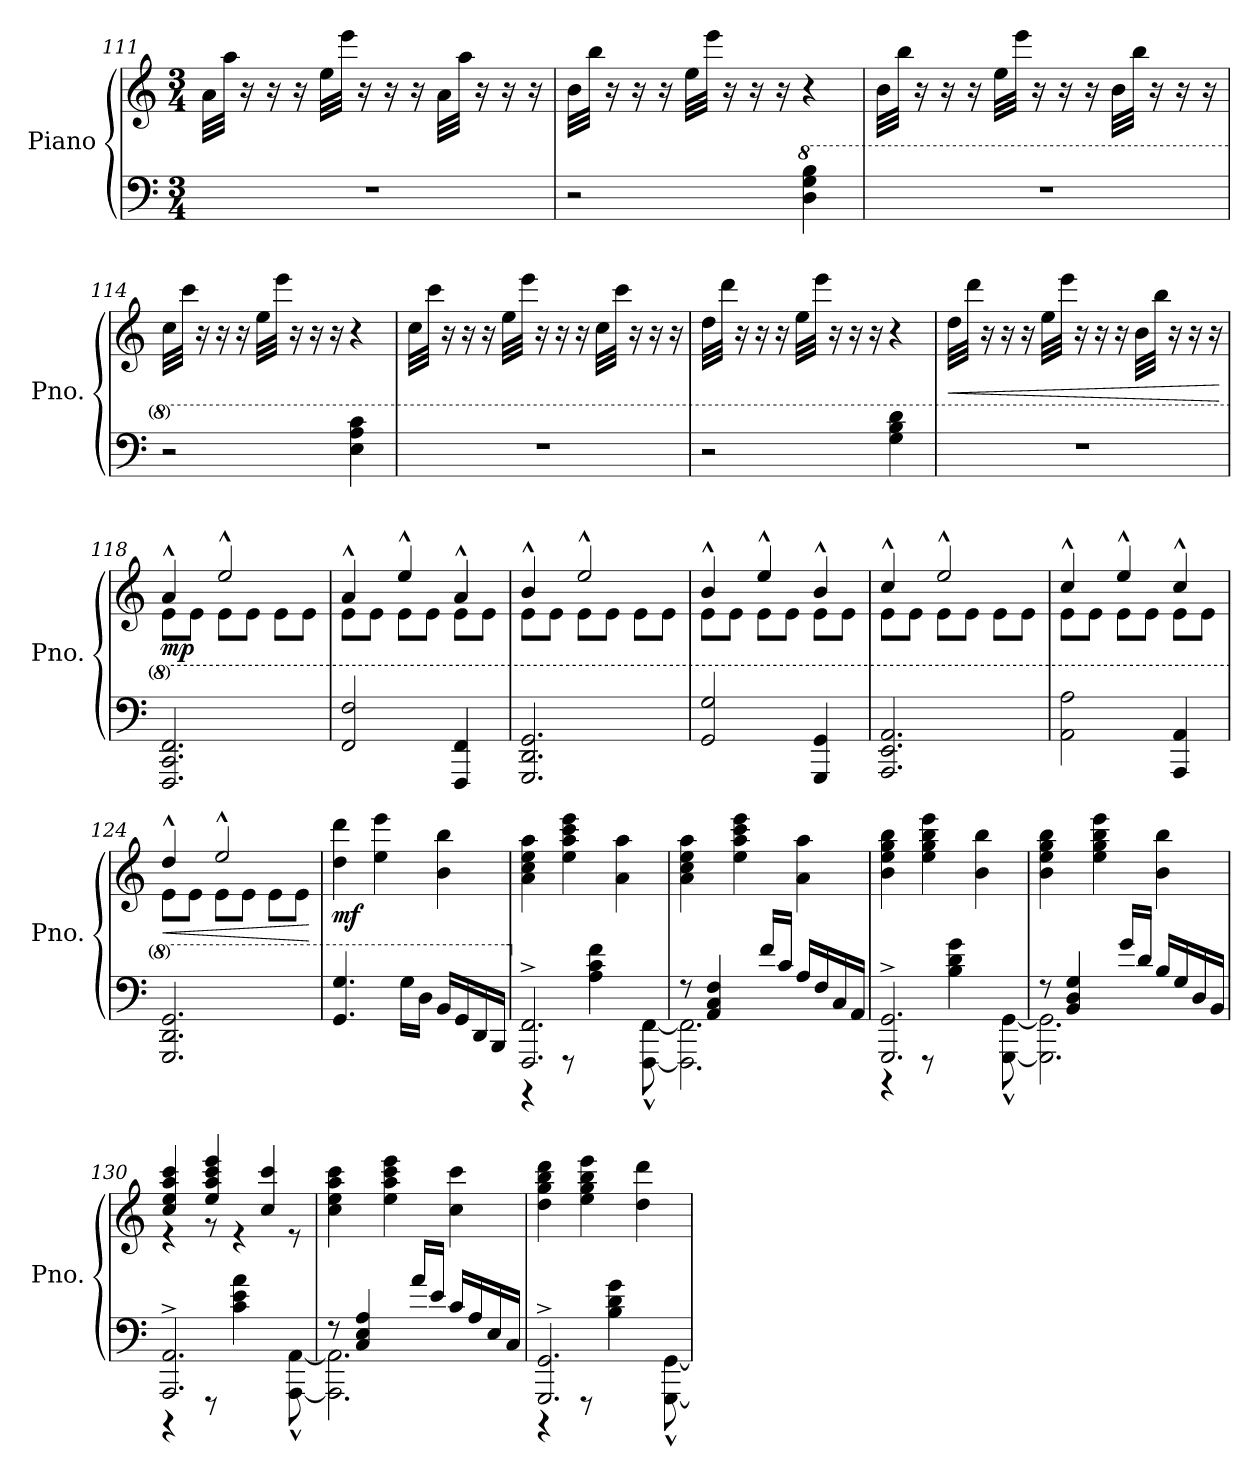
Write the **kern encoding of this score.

**kern	**kern	**dynam
*part1	*part1	*part1
*staff2	*staff1	*staff1/2
*I"Piano	*	*
*I'Pno.	*	*
*clefF4	*clefG2	*
*k[]	*k[]	*
*M3/4	*M3/4	*
=111	=111	=111
2.r	32a\LLL	.
.	32aa\JJJ	.
.	16r	.
.	16r	.
.	16r	.
.	32ee\LLL	.
.	32eee\JJJ	.
.	16r	.
.	16r	.
.	16r	.
.	32a\LLL	.
.	32aa\JJJ	.
.	16r	.
.	16r	.
.	16r	.
=112	=112	=112
2r	32b\LLL	.
.	32bb\JJJ	.
.	16r	.
.	16r	.
.	16r	.
.	32ee\LLL	.
.	32eee\JJJ	.
.	16r	.
.	16r	.
.	16r	.
*8va	*	*
4d\ 4g\ 4b\	4r	.
=113	=113	=113
*X8va	*	*
2.r	32b\LLL	.
.	32bb\JJJ	.
.	16r	.
.	16r	.
.	16r	.
.	32ee\LLL	.
.	32eee\JJJ	.
.	16r	.
.	16r	.
.	16r	.
.	32b\LLL	.
.	32bb\JJJ	.
.	16r	.
.	16r	.
.	16r	.
=114	=114	=114
2r	32cc\LLL	.
.	32ccc\JJJ	.
.	16r	.
.	16r	.
.	16r	.
.	32ee\LLL	.
.	32eee\JJJ	.
.	16r	.
.	16r	.
.	16r	.
*8va	*	*
4e\ 4a\ 4cc\	4r	.
=115	=115	=115
*X8va	*	*
2.r	32cc\LLL	.
.	32ccc\JJJ	.
.	16r	.
.	16r	.
.	16r	.
.	32ee\LLL	.
.	32eee\JJJ	.
.	16r	.
.	16r	.
.	16r	.
.	32cc\LLL	.
.	32ccc\JJJ	.
.	16r	.
.	16r	.
.	16r	.
=116	=116	=116
2r	32dd\LLL	.
.	32ddd\JJJ	.
.	16r	.
.	16r	.
.	16r	.
.	32ee\LLL	.
.	32eee\JJJ	.
.	16r	.
.	16r	.
.	16r	.
*8va	*	*
4g\ 4b\ 4dd\	4r	.
=117	=117	=117
*X8va	*	*
!	!	!LO:HP:b
2.r	32dd\LLL	<
.	32ddd\JJJ	.
.	16r	.
.	16r	.
.	16r	.
.	32ee\LLL	.
.	32eee\JJJ	.
.	16r	.
.	16r	.
.	16r	.
.	32b\LLL	.
.	32bb\JJJ	.
.	16r	.
.	16r	.
.	16r	.
.	.	[
=118	=118	=118
*	*^	*
!	!	!	!LO:DY:b
2.FFF/ 2.CC/ 2.FF/	4a^^/	8e\L	mp
.	.	8e\J	.
.	2ee^^/	8e\L	.
.	.	8e\J	.
.	.	8e\L	.
.	.	8e\J	.
=119	=119	=119	=119
2FF/ 2F/	4a^^/	8e\L	.
.	.	8e\J	.
.	4ee^^/	8e\L	.
.	.	8e\J	.
4FFF/ 4FF/	4a^^/	8e\L	.
.	.	8e\J	.
=120	=120	=120	=120
2.GGG/ 2.DD/ 2.GG/	4b^^/	8e\L	.
.	.	8e\J	.
.	2ee^^/	8e\L	.
.	.	8e\J	.
.	.	8e\L	.
.	.	8e\J	.
=121	=121	=121	=121
2GG/ 2G/	4b^^/	8e\L	.
.	.	8e\J	.
.	4ee^^/	8e\L	.
.	.	8e\J	.
4GGG/ 4GG/	4b^^/	8e\L	.
.	.	8e\J	.
=122	=122	=122	=122
2.AAA/ 2.EE/ 2.AA/	4cc^^/	8e\L	.
.	.	8e\J	.
.	2ee^^/	8e\L	.
.	.	8e\J	.
.	.	8e\L	.
.	.	8e\J	.
=123	=123	=123	=123
2AA\ 2A\	4cc^^/	8e\L	.
.	.	8e\J	.
.	4ee^^/	8e\L	.
.	.	8e\J	.
4AAA/ 4AA/	4cc^^/	8e\L	.
.	.	8e\J	.
=124	=124	=124	=124
!	!	!	!LO:HP:b
2.GGG/ 2.DD/ 2.GG/	4dd^^/	8e\L	<
.	.	8e\J	.
.	2ee^^/	8e\L	.
.	.	8e\J	.
.	.	8e\L	.
.	.	8e\J	.
*	*v	*v	*
.	.	[
=125	=125	=125
!	!	!LO:DY:b
4.GG/ 4.G/	4dd\ 4ddd\	mf
.	4ee\ 4eee\	.
*8va	*	*
16g\LL	.	.
16d\JJ	.	.
16B/LL	4b\ 4bb\	.
16G/	.	.
16D/	.	.
16BB/JJ	.	.
=126	=126	=126
*X8va	*	*
*^	*	*
2.FFF/^ 2.FF/^	4r	4a\ 4cc\ 4ee\ 4aa\	.
.	8r	4ee\ 4aa\ 4ccc\ 4eee\	.
.	4A\ 4c\ 4f\	.	.
.	.	4a\ 4aa\	.
.	[8FFF\^^ [8FF\^^	.	.
=127	=127	=127	=127
8r	2.FFF\] 2.FF\]	4a\ 4cc\ 4ee\ 4aa\	.
4AA/ 4C/ 4F/	.	.	.
.	.	4ee\ 4aa\ 4ccc\ 4eee\	.
16f/LL	.	.	.
16c/JJ	.	.	.
16A/LL	.	4a\ 4aa\	.
16F/	.	.	.
16C/	.	.	.
16AA/JJ	.	.	.
=128	=128	=128	=128
2.GGG/^ 2.GG/^	4r	4b\ 4ee\ 4gg\ 4bb\	.
.	8r	4ee\ 4gg\ 4bb\ 4eee\	.
.	4B\ 4d\ 4g\	.	.
.	.	4b\ 4bb\	.
.	[8GGG\^^ [8GG\^^	.	.
=129	=129	=129	=129
8r	2.GGG\] 2.GG\]	4b\ 4ee\ 4gg\ 4bb\	.
4BB/ 4D/ 4G/	.	.	.
.	.	4ee\ 4gg\ 4bb\ 4eee\	.
16g/LL	.	.	.
16d/JJ	.	.	.
16B/LL	.	4b\ 4bb\	.
16G/	.	.	.
16D/	.	.	.
16BB/JJ	.	.	.
=130	=130	=130	=130
*	*	*^	*
2.AAA/^ 2.AA/^	4r	4cc/ 4ee/ 4aa/ 4ccc/	4r	.
.	8r	4ee/ 4aa/ 4ccc/ 4eee/	8r	.
.	4c\ 4e\ 4a\	.	4r	.
.	.	4cc/ 4ccc/	.	.
.	[8AAA\^^ [8AA\^^	.	8r	.
*	*	*v	*v	*
=131	=131	=131	=131
8r	2.AAA\] 2.AA\]	4cc\ 4ee\ 4aa\ 4ccc\	.
4C/ 4E/ 4A/	.	.	.
.	.	4ee\ 4aa\ 4ccc\ 4eee\	.
16a/LL	.	.	.
16e/JJ	.	.	.
16c/LL	.	4cc\ 4ccc\	.
16A/	.	.	.
16E/	.	.	.
16C/JJ	.	.	.
=132	=132	=132	=132
2.GGG/^ 2.GG/^	4r	4dd\ 4gg\ 4bb\ 4ddd\	.
.	8r	4ee\ 4gg\ 4bb\ 4eee\	.
.	4B\ 4d\ 4g\	.	.
.	.	4dd\ 4ddd\	.
.	[8GGG\^^ [8GG\^^	.	.
*v	*v	*	*
=	=	=
*-	*-	*-
